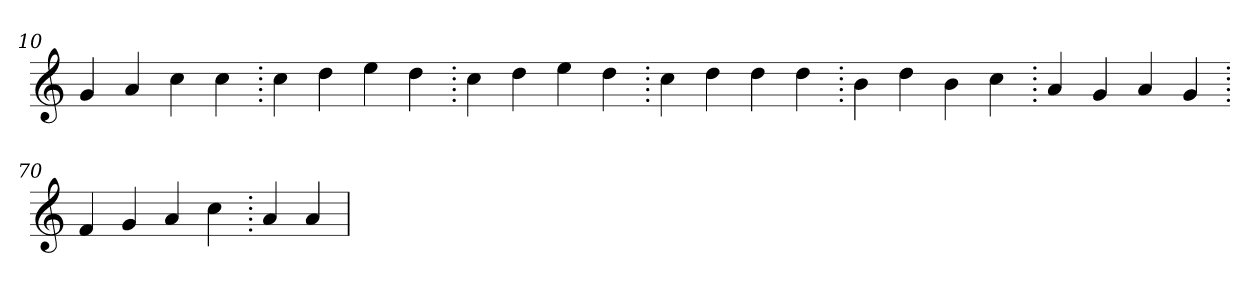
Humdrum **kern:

**kern
*part1
*staff1
*clefG2
=10.
4g
4a
4cc
4cc
=20.
4cc
4dd
4ee
4dd
=30.
4cc
4dd
4ee
4dd
=40.
4cc
4dd
4dd
4dd
=50.
4b
4dd
4b
4cc
=60.
4a
4g
4a
4g
=70.
4f
4g
4a
4cc
=80.
4a
4a
=
*-
